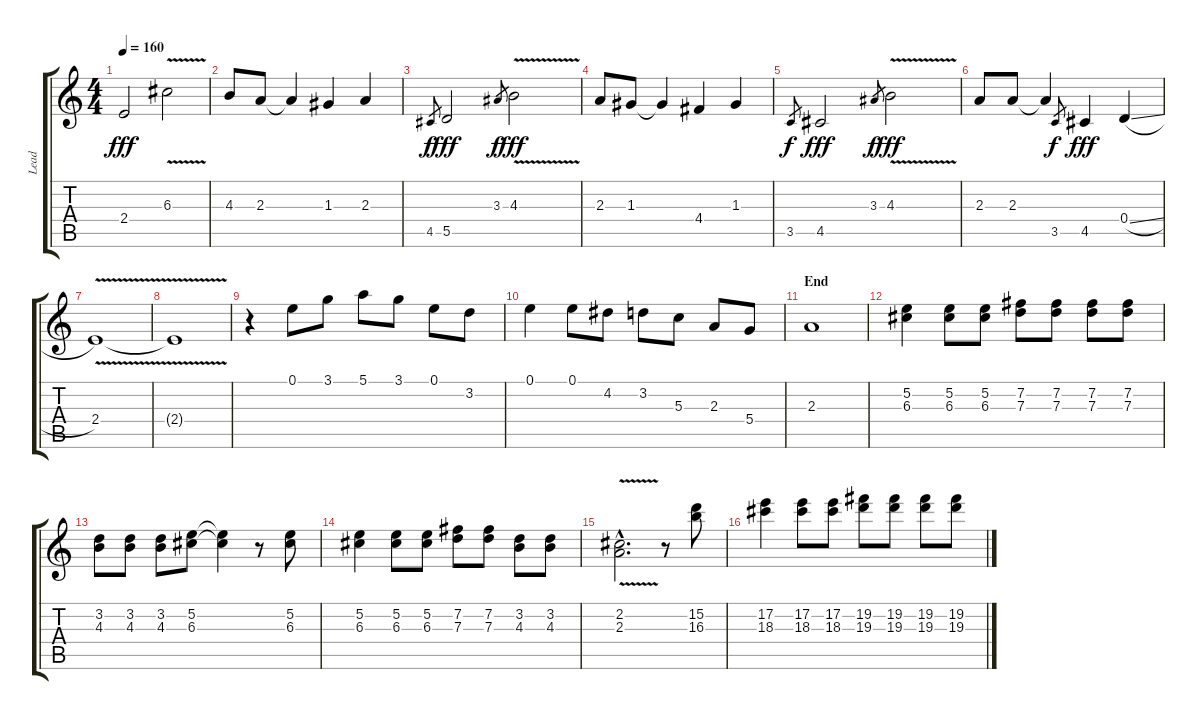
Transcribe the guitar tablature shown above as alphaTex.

\track ("Lead" "Lead") {instrument electricguitarjazz}
\staff {score tabs}
\tuning (E4 B3 G3 D3 A2 E2) {hide}
\ts (4 4)
\tempo 160
\clef g2
\ks c
2.4.2{dy fff} 6.3{v}.2 |
4.3.8 2.3.8 2.3{t}.4 1.3.4 2.3.4 |
4.5.8{gr dy f} 5.5.2{dy fff} 3.3.8{gr dy f} 4.3{v}.2{dy fff} |
2.3.8 1.3.8 1.3{t}.4 4.4.4 1.3.4 |
3.5.8{gr dy f} 4.5.2{dy fff} 3.3.8{gr dy f} 4.3{v}.2{dy fff} |
2.3.8 2.3.8 2.3{t}.4 3.5.8{gr dy f} 4.5.4{dy fff} 0.4{sl}.4 |
2.4{v}.1 |
2.4{t}.1 |
r.4 0.1.8{instrument acousticguitarsteel} 3.1.8 5.1.8 3.1.8 0.1.8 3.2.8 |
0.1.4 0.1.8 4.2.8 3.2.8 5.3.8 2.3.8 5.4.8 |
\section ("" "End")
2.3.1 |
(5.2 6.3).4{instrument electricguitarjazz} (5.2 6.3).8 (5.2 6.3).8 (7.2 7.3).8 (7.2 7.3).8 (7.2 7.3).8 (7.2 7.3).8 |
(3.2 4.3).8 (3.2 4.3).8 (3.2 4.3).8 (5.2 6.3).8 (5.2{t} 6.3{t}).4 r.8 (5.2 6.3).8 |
(5.2 6.3).4 (5.2 6.3).8 (5.2 6.3).8 (7.2 7.3).8 (7.2 7.3).8 (3.2 4.3).8 (3.2 4.3).8 |
(2.2{v hac} 2.3{v hac}).2{d} r.8{volume 12} (15.2 16.3).8 |
(17.2 18.3).4 (17.2 18.3).8 (17.2 18.3).8 (19.2 19.3).8 (19.2 19.3).8 (19.2 19.3).8 (19.2 19.3).8
